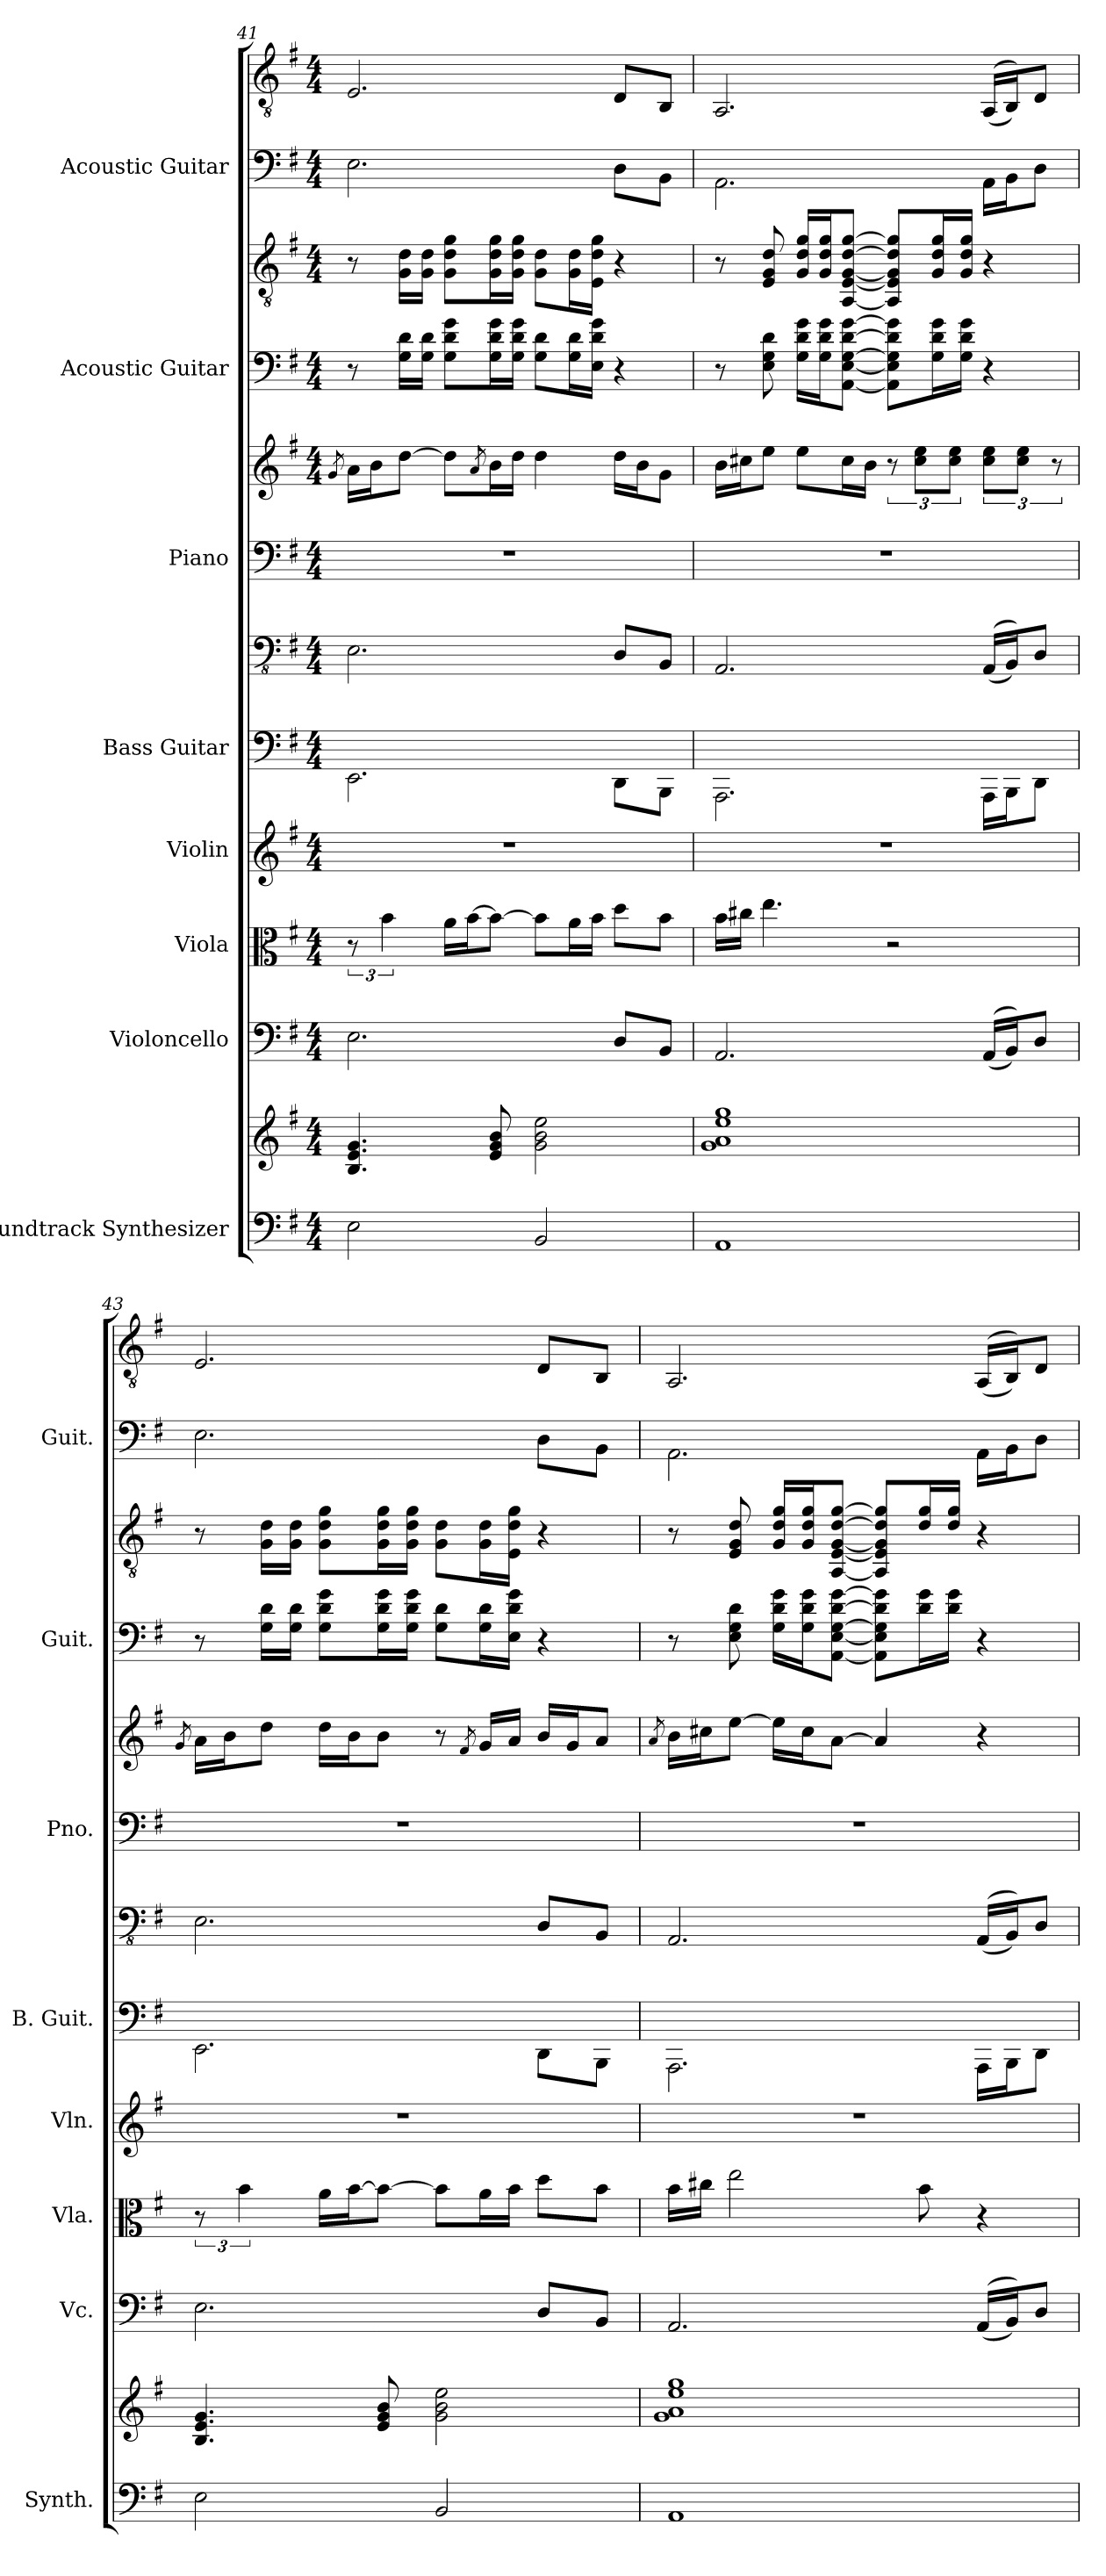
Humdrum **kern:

**kern	**kern	**kern	**kern	**kern	**kern	**kern	**kern	**kern	**kern	**kern	**kern	**kern
*part8	*part8	*part7	*part6	*part5	*part4	*part4	*part3	*part3	*part2	*part2	*part1	*part1
*staff13	*staff12	*staff11	*staff10	*staff9	*staff8	*staff7	*staff6	*staff5	*staff4	*staff3	*staff2	*staff1
*I"Soundtrack Synthesizer	*	*I"Violoncello	*I"Viola	*I"Violin	*I"Bass Guitar	*	*I"Piano	*	*I"Acoustic Guitar	*	*I"Acoustic Guitar	*
*I'Synth.	*	*I'Vc.	*I'Vla.	*I'Vln.	*I'B. Guit.	*	*I'Pno.	*	*I'Guit.	*	*I'Guit.	*
!!LO:PB:g=z
*clefF4	*clefG2	*clefF4	*clefC3	*clefG2	*	*clefFv4	*clefF4	*clefG2	*	*clefGv2	*	*clefGv2
*k[f#]	*k[f#]	*k[f#]	*k[f#]	*k[f#]	*k[f#]	*k[f#]	*k[f#]	*k[f#]	*k[f#]	*k[f#]	*k[f#]	*k[f#]
*M4/4	*M4/4	*M4/4	*M4/4	*M4/4	*M4/4	*M4/4	*M4/4	*M4/4	*M4/4	*M4/4	*M4/4	*M4/4
=41	=41	=41	=41	=41	=41	=41	=41	=41	=41	=41	=41	=41
.	.	.	.	.	.	.	.	8qg/	.	.	.	.
2E\	4.B/ 4.e/ 4.g/	2.E\	12r	1r	2.EE\	2.EE\	1r	16a\LL	8r	8r	2.E\	2.E/
.	.	.	.	.	.	.	.	16b\J	.	.	.	.
.	.	.	6b\	.	.	.	.	.	.	.	.	.
.	.	.	.	.	.	.	.	[8dd\J	16G\ 16d\LL	16G\ 16d\LL	.	.
.	.	.	.	.	.	.	.	.	16G\ 16d\JJ	16G\ 16d\JJ	.	.
.	.	.	16a\LL	.	.	.	.	8dd\L]	8G\ 8d\ 8g\L	8G\ 8d\ 8g\L	.	.
.	.	.	[16b\J	.	.	.	.	.	.	.	.	.
.	.	.	.	.	.	.	.	8qa/	.	.	.	.
.	8e/ 8g/ 8b/	.	8b\J_	.	.	.	.	16b\L	16G\ 16d\ 16g\L	16G\ 16d\ 16g\L	.	.
.	.	.	.	.	.	.	.	16dd\JJ	16G\ 16d\ 16g\JJ	16G\ 16d\ 16g\JJ	.	.
2BB/	2g\ 2b\ 2ee\	.	8b\L]	.	.	.	.	4dd\	8G\ 8d\L	8G\ 8d\L	.	.
.	.	.	16a\L	.	.	.	.	.	16G\ 16d\L	16G\ 16d\L	.	.
.	.	.	16b\JJ	.	.	.	.	.	16E\ 16d\ 16g\JJ	16E\ 16d\ 16g\JJ	.	.
.	.	8D/L	8dd\L	.	8DD\L	8DD/L	.	16dd\LL	4r	4r	8D\L	8D/L
.	.	.	.	.	.	.	.	16b\J	.	.	.	.
.	.	8BB/J	8b\J	.	8BBB\J	8BBB/J	.	8g\J	.	.	8BB\J	8BB/J
=42	=42	=42	=42	=42	=42	=42	=42	=42	=42	=42	=42	=42
1AA	1g 1a 1ee 1gg	2.AA/	16b\LL	1r	2.AAA\	2.AAA/	1r	16b\LL	8r	8r	2.AA\	2.AA/
.	.	.	16cc#X\JJ	.	.	.	.	16cc#X\J	.	.	.	.
.	.	.	4.ee\	.	.	.	.	8ee\J	8E\ 8G\ 8d\	8E/ 8G/ 8d/	.	.
.	.	.	.	.	.	.	.	8ee\L	16G\ 16d\ 16g\LL	16G/ 16d/ 16g/LL	.	.
.	.	.	.	.	.	.	.	.	16G\ 16d\ 16g\J	16G/ 16d/ 16g/J	.	.
.	.	.	.	.	.	.	.	16cc#\L	[8AA\ [8E\ [8G\ [8d\ [8g\J	[8AA/ [8E/ [8G/ [8d/ [8g/J	.	.
.	.	.	.	.	.	.	.	16b\JJ	.	.	.	.
.	.	.	2r	.	.	.	.	12r	8AA\] 8E\] 8G\] 8d\] 8g\]L	8AA/] 8E/] 8G/] 8d/] 8g/]L	.	.
.	.	.	.	.	.	.	.	12cc#\ 12ee\L	.	.	.	.
.	.	.	.	.	.	.	.	.	16G\ 16d\ 16g\L	16G/ 16d/ 16g/L	.	.
.	.	.	.	.	.	.	.	12cc#\ 12ee\J	.	.	.	.
.	.	.	.	.	.	.	.	.	16G\ 16d\ 16g\JJ	16G/ 16d/ 16g/JJ	.	.
.	.	((16AA/LL	.	.	16AAA\LL	((16AAA/LL	.	12cc#\ 12ee\L	4r	4r	16AA\LL	((16AA/LL
.	.	16BB/J))	.	.	16BBB\J	16BBB/J))	.	.	.	.	16BB\J	16BB/J))
.	.	.	.	.	.	.	.	12cc#\ 12ee\J	.	.	.	.
.	.	8D/J	.	.	8DD\J	8DD/J	.	.	.	.	8D\J	8D/J
.	.	.	.	.	.	.	.	12r	.	.	.	.
!!LO:PB:g=z
=43	=43	=43	=43	=43	=43	=43	=43	=43	=43	=43	=43	=43
.	.	.	.	.	.	.	.	8qg/	.	.	.	.
2E\	4.B/ 4.e/ 4.g/	2.E\	12r	1r	2.EE\	2.EE\	1r	16a\LL	8r	8r	2.E\	2.E/
.	.	.	.	.	.	.	.	16b\J	.	.	.	.
.	.	.	6b\	.	.	.	.	.	.	.	.	.
.	.	.	.	.	.	.	.	8dd\J	16G\ 16d\LL	16G\ 16d\LL	.	.
.	.	.	.	.	.	.	.	.	16G\ 16d\JJ	16G\ 16d\JJ	.	.
.	.	.	16a\LL	.	.	.	.	16dd\LL	8G\ 8d\ 8g\L	8G\ 8d\ 8g\L	.	.
.	.	.	[16b\J	.	.	.	.	16b\J	.	.	.	.
.	8e/ 8g/ 8b/	.	8b\J_	.	.	.	.	8b\J	16G\ 16d\ 16g\L	16G\ 16d\ 16g\L	.	.
.	.	.	.	.	.	.	.	.	16G\ 16d\ 16g\JJ	16G\ 16d\ 16g\JJ	.	.
2BB/	2g\ 2b\ 2ee\	.	8b\L]	.	.	.	.	8r	8G\ 8d\L	8G\ 8d\L	.	.
.	.	.	.	.	.	.	.	8qf#/	.	.	.	.
.	.	.	16a\L	.	.	.	.	16g/LL	16G\ 16d\L	16G\ 16d\L	.	.
.	.	.	16b\JJ	.	.	.	.	16a/JJ	16E\ 16d\ 16g\JJ	16E\ 16d\ 16g\JJ	.	.
.	.	8D/L	8dd\L	.	8DD\L	8DD/L	.	16b/LL	4r	4r	8D\L	8D/L
.	.	.	.	.	.	.	.	16g/J	.	.	.	.
.	.	8BB/J	8b\J	.	8BBB\J	8BBB/J	.	8a/J	.	.	8BB\J	8BB/J
=44	=44	=44	=44	=44	=44	=44	=44	=44	=44	=44	=44	=44
.	.	.	.	.	.	.	.	8qa/	.	.	.	.
1AA	1g 1a 1ee 1gg	2.AA/	16b\LL	1r	2.AAA\	2.AAA/	1r	16b\LL	8r	8r	2.AA\	2.AA/
.	.	.	16cc#X\JJ	.	.	.	.	16cc#X\J	.	.	.	.
.	.	.	2ee\	.	.	.	.	[8ee\J	8E\ 8G\ 8d\	8E/ 8G/ 8d/	.	.
.	.	.	.	.	.	.	.	16ee\LL]	16G\ 16d\ 16g\LL	16G/ 16d/ 16g/LL	.	.
.	.	.	.	.	.	.	.	16cc#\J	16G\ 16d\ 16g\J	16G/ 16d/ 16g/J	.	.
.	.	.	.	.	.	.	.	[8a\J	[8AA\ [8E\ [8G\ [8d\ [8g\J	[8AA/ [8E/ [8G/ [8d/ [8g/J	.	.
.	.	.	.	.	.	.	.	4a/]	8AA\] 8E\] 8G\] 8d\] 8g\]L	8AA/] 8E/] 8G/] 8d/] 8g/]L	.	.
.	.	.	8b\	.	.	.	.	.	16d\ 16g\L	16d/ 16g/L	.	.
.	.	.	.	.	.	.	.	.	16d\ 16g\JJ	16d/ 16g/JJ	.	.
.	.	((16AA/LL	4r	.	16AAA\LL	((16AAA/LL	.	4r	4r	4r	16AA\LL	((16AA/LL
.	.	16BB/J))	.	.	16BBB\J	16BBB/J))	.	.	.	.	16BB\J	16BB/J))
.	.	8D/J	.	.	8DD\J	8DD/J	.	.	.	.	8D\J	8D/J
=	=	=	=	=	=	=	=	=	=	=	=	=
*-	*-	*-	*-	*-	*-	*-	*-	*-	*-	*-	*-	*-
